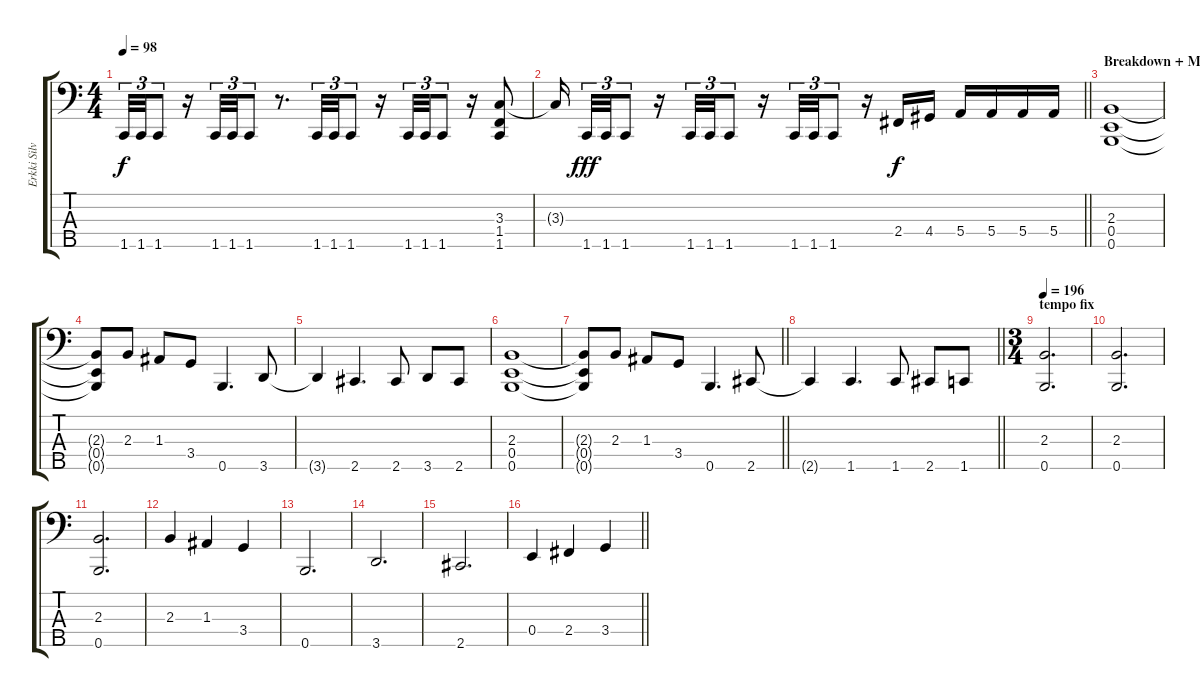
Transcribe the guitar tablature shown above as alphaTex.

\track ("Erkki Silvennoinen" "Erkki Silv") {instrument electricbassfinger}
\staff {score tabs}
\tuning (G2 D2 A1 E1 B0) {hide}
\ts (4 4)
\tempo 98
\clef f4
\ks c
1.5.32{tu (3 2) dy f} 1.5.32{tu (3 2)} 1.5.8{tu (3 2)} r.16 1.5.32{tu (3 2)} 1.5.32{tu (3 2)} 1.5.8{tu (3 2)} r.8{d} 1.5.32{tu (3 2)} 1.5.32{tu (3 2)} 1.5.8{tu (3 2)} r.16 1.5.32{tu (3 2)} 1.5.32{tu (3 2)} 1.5.8{tu (3 2)} r.16 (3.3 1.4 1.5).8 |
\barLineRight lightlight
3.3{t}.16{beam splitsecondary} 1.5.32{tu (3 2) dy fff} 1.5.32{tu (3 2)} 1.5.8{tu (3 2)} r.16 1.5.32{tu (3 2)} 1.5.32{tu (3 2)} 1.5.8{tu (3 2)} r.16 1.5.32{tu (3 2)} 1.5.32{tu (3 2)} 1.5.8{tu (3 2)} r.16 2.4.16{dy f} 4.4.16 5.4.16 5.4.16 5.4.16 5.4.16 |
\section ("" "Breakdown + Main riff")
(2.3 0.4 0.5).1 |
(2.3{t} 0.4{t} 0.5{t}).8 2.3.8 1.3.8 3.4.8 0.5.4{d} 3.5.8 |
3.5{t}.4 2.5.4{d} 2.5.8 3.5.8 2.5.8 |
(2.3 0.4 0.5).1 |
\barLineRight lightlight
(2.3{t} 0.4{t} 0.5{t}).8 2.3.8 1.3.8 3.4.8 0.5.4{d} 2.5.8 |
\barLineRight lightlight
2.5{t}.4 1.5.4{d} 1.5.8 2.5.8 1.5.8 |
\ts (3 4)
\section ("" "tempo fix")
\tempo 196
(2.3 0.5).2{d} |
(2.3 0.5).2{d} |
(2.3 0.5).2{d} |
2.3.4 1.3.4 3.4.4 |
0.5.2{d} |
3.5.2{d} |
2.5.2{d} |
\barLineRight lightlight
0.4.4 2.4.4 3.4.4
